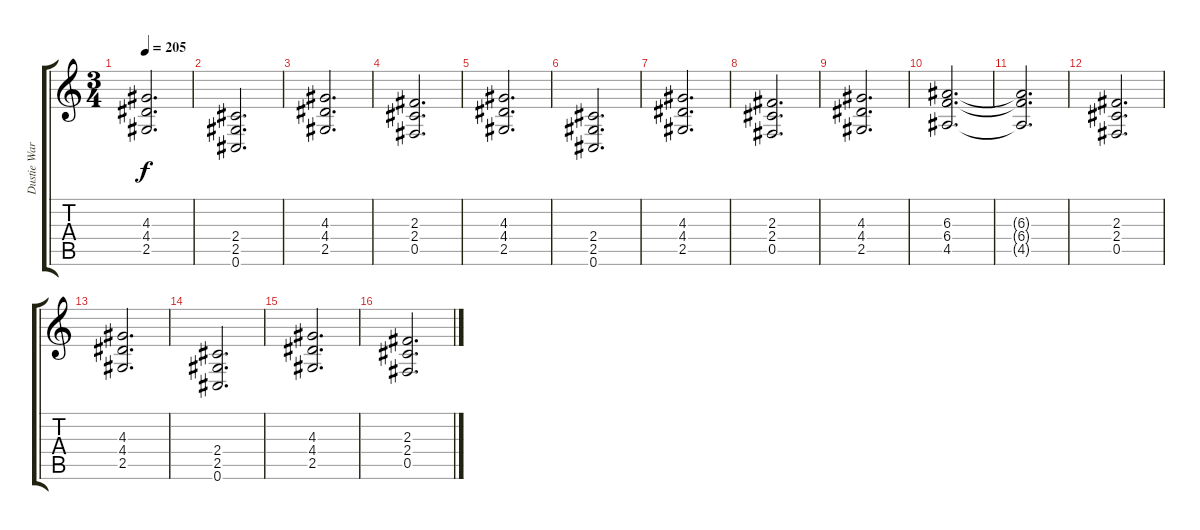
\track ("Dustie Waring Rhythm Gtr." "Dustie War") {instrument distortionguitar}
\staff {score tabs}
\tuning (Db4 Ab3 E3 B2 Gb2 Db2) {hide}
\ts (3 4)
\tempo 205
\clef g2
\ks c
(4.3 4.4 2.5).2{d dy f} |
(2.4 2.5 0.6).2{d} |
(4.3 4.4 2.5).2{d} |
(2.3 2.4 0.5).2{d} |
(4.3 4.4 2.5).2{d} |
(2.4 2.5 0.6).2{d} |
(4.3 4.4 2.5).2{d} |
(2.3 2.4 0.5).2{d} |
(4.3 4.4 2.5).2{d} |
(6.3 6.4 4.5).2{d} |
(6.3{t} 6.4{t} 4.5{t}).2{d} |
(2.3 2.4 0.5).2{d} |
(4.3 4.4 2.5).2{d} |
(2.4 2.5 0.6).2{d} |
(4.3 4.4 2.5).2{d} |
(2.3 2.4 0.5).2{d}
